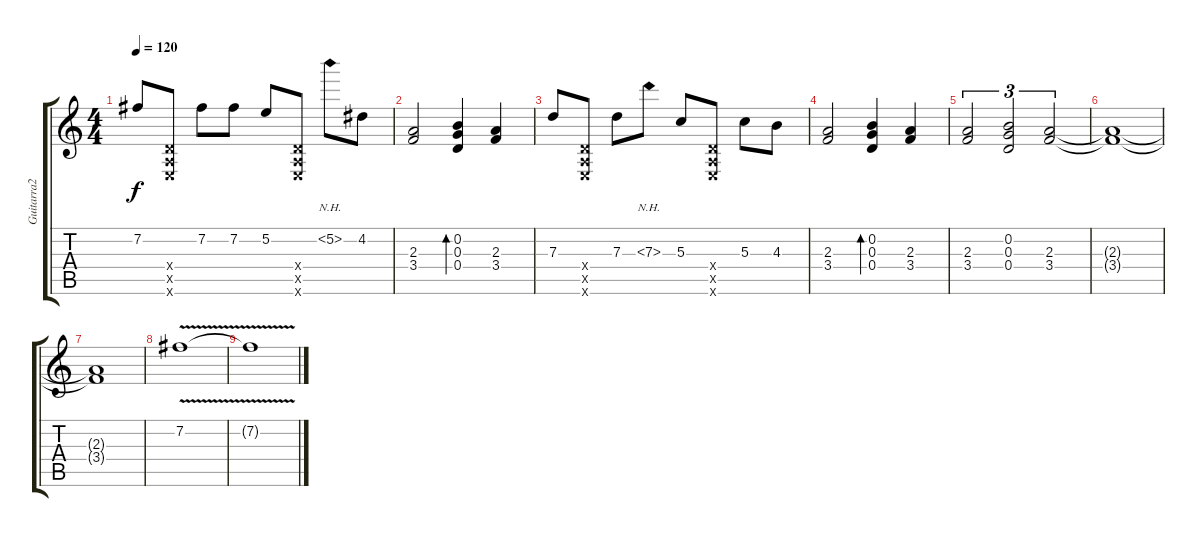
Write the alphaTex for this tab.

\track ("Guitarra2" "Guitarra2") {instrument acousticguitarnylon}
\staff {score tabs}
\tuning (E4 B3 G3 D3 A2 E2) {hide}
\ts (4 4)
\tempo 120
\clef g2
\ks c
7.2.8{dy f} (0.4{x} 0.5{x} 0.6{x}).8 7.2.8 7.2.8 5.2.8 (0.4{x} 0.5{x} 0.6{x}).8 5.2{nh}.8 4.2.8 |
(2.3 3.4).2 (0.2 0.3 0.4).4{bd 480} (2.3 3.4).4 |
7.3.8 (0.4{x} 0.5{x} 0.6{x}).8 7.3.8 7.3{nh}.8 5.3.8 (0.4{x} 0.5{x} 0.6{x}).8 5.3.8 4.3.8 |
(2.3 3.4).2 (0.2 0.3 0.4).4{bd 480} (2.3 3.4).4 |
(2.3 3.4).2{tu (3 2)} (0.2 0.3 0.4).2{tu (3 2)} (2.3 3.4).2{tu (3 2)} |
(2.3{t} 3.4{t}).1 |
(2.3{t} 3.4{t}).1 |
7.2{v}.1 |
7.2{t}.1
